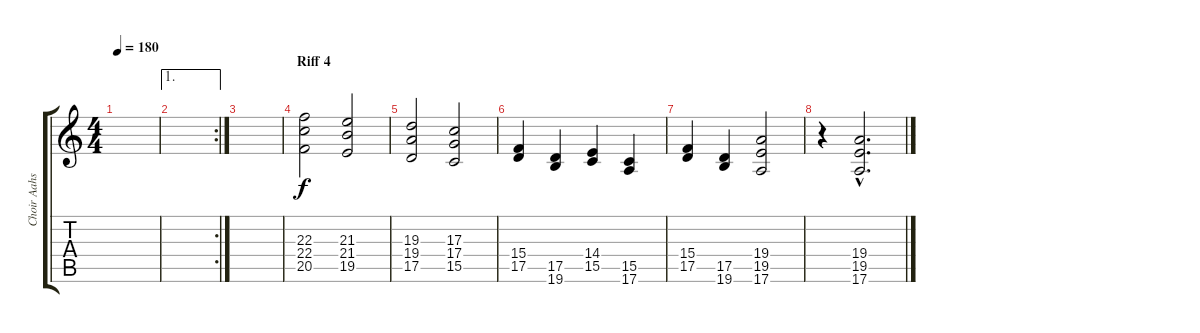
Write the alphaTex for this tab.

\track ("Choir Aahs" "Choir Aahs") {instrument choiraahs}
\staff {score tabs}
\tuning (E4 B3 G3 D3 A2 E2) {hide}
\ts (4 4)
\tempo 180
\clef g2
\ks c
|
\ae 1
\rc 2
|
|
\section ("" "Riff 4")
(22.3 22.4 20.5).2{volume 12} (21.3 21.4 19.5).2{volume 12} |
(19.3 19.4 17.5).2{volume 12} (17.3 17.4 15.5).2{volume 12} |
(15.4 17.5).4{volume 12} (17.5 19.6).4{volume 12} (14.4 15.5).4{volume 12} (15.5 17.6).4{volume 12} |
(15.4 17.5).4{volume 12} (17.5 19.6).4{volume 12} (19.4 19.5 17.6).2{volume 12} |
r.4{volume 12} (19.4{hac} 19.5{hac} 17.6{hac}).2{d volume 12}
